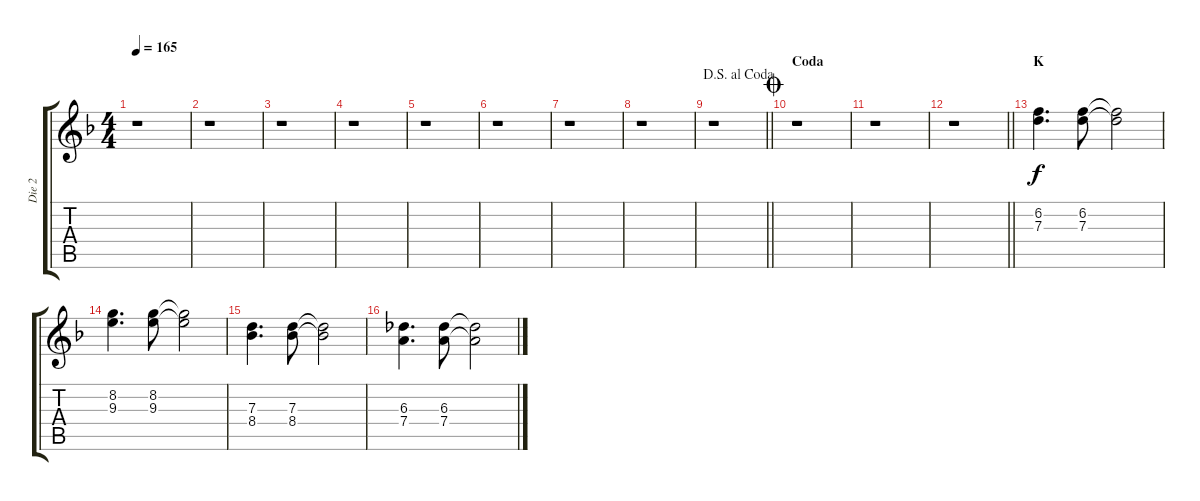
\track ("Die 2" "Die 2") {instrument distortionguitar}
\staff {score tabs}
\tuning (E4 B3 G3 D3 A2 E2) {hide}
\ts (4 4)
\tempo 165
\clef g2
\ks dminor
r.1{dy f} |
r.1 |
r.1 |
r.1 |
r.1 |
r.1 |
r.1 |
r.1 |
\jump dalsegnoalcoda
\barLineRight lightlight
r.1 |
\section ("" "Coda")
\jump coda
r.1 |
r.1 |
\barLineRight lightlight
r.1 |
\section ("" "K")
(6.2 7.3).4{d} (6.2 7.3).8 (6.2{t} 7.3{t}).2 |
(8.2 9.3).4{d} (8.2 9.3).8 (8.2{t} 9.3{t}).2 |
(7.3 8.4).4{d} (7.3 8.4).8 (7.3{t} 8.4{t}).2 |
(6.3 7.4).4{d} (6.3 7.4).8 (6.3{t} 7.4{t}).2
